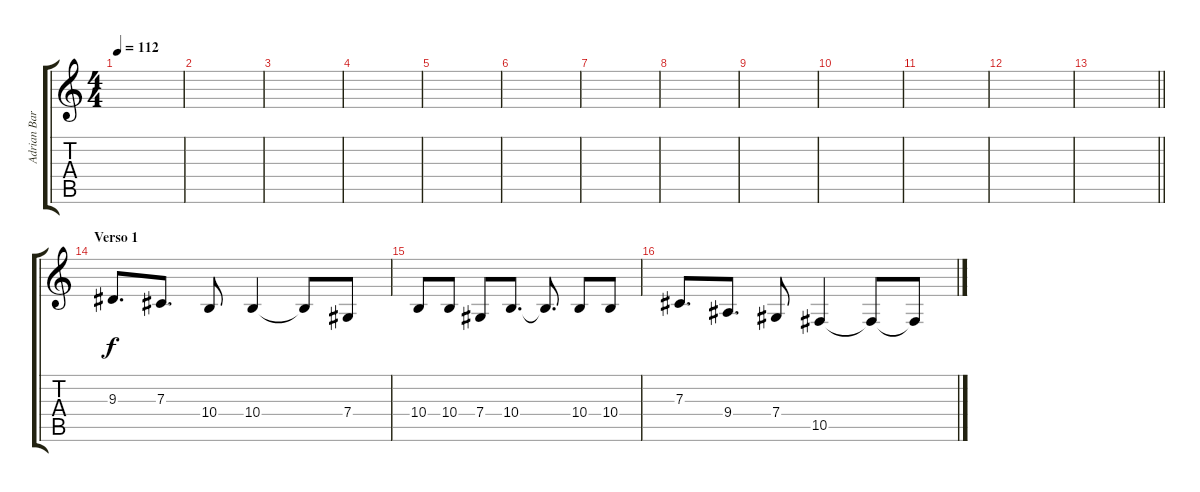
\track ("Adrian Barilari Voz" "Adrian Bar") {instrument flute}
\staff {score tabs}
\tuning (Eb4 Bb3 Gb3 Db3 Ab2 Eb2) {hide}
\ts (4 4)
\tempo 112
\clef g2
\ks c
|
|
|
|
|
|
|
|
|
|
|
|
\barLineRight lightlight
|
\section ("" "Verso 1")
9.3.8{d} 7.3.8{d} 10.4.8 10.4.4 10.4{t}.8 7.4.8 |
10.4.8 10.4.8 7.4.8 10.4.8{d} 10.4{t}.8{d} 10.4.8 10.4.8 |
7.3.8{d} 9.4.8{d} 7.4.8 10.5.4 10.5{t}.8 10.5{t}.8
